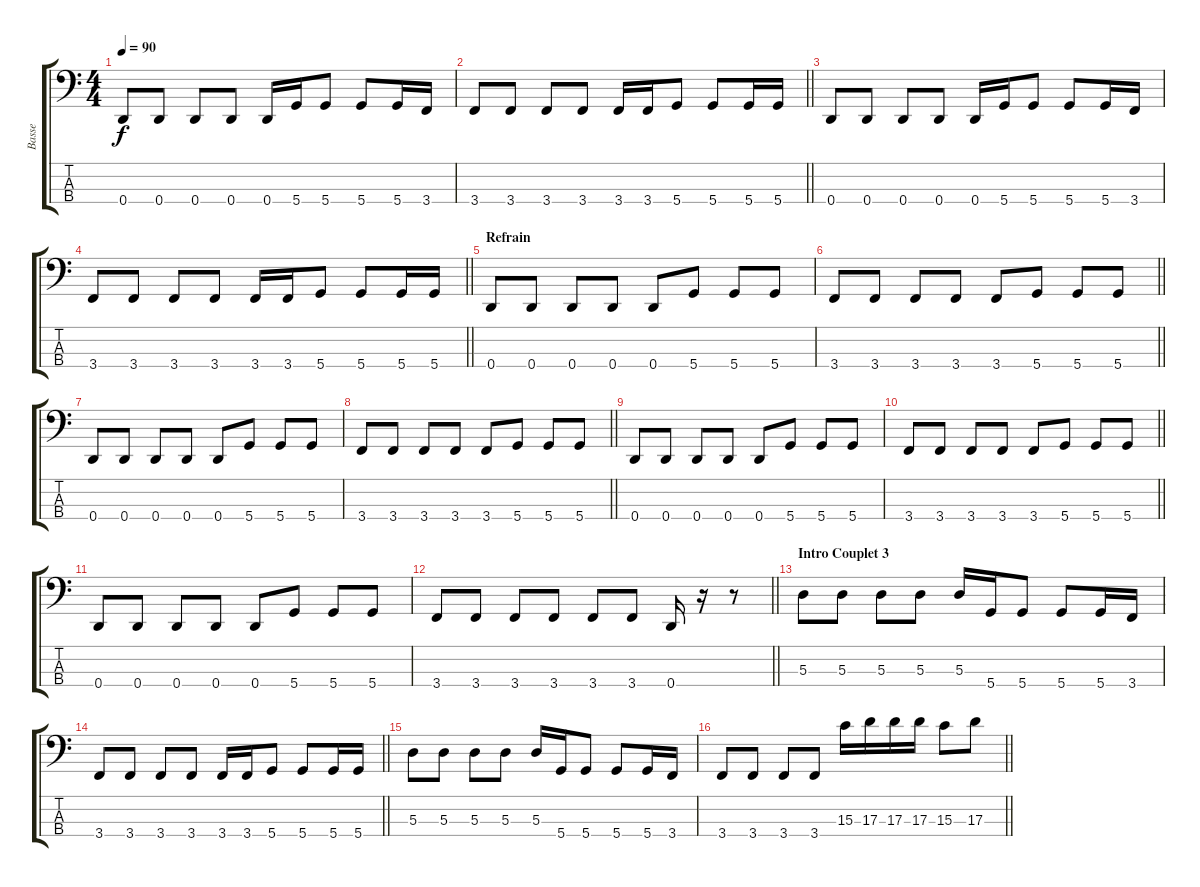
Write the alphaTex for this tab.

\track ("Basse" "Basse") {instrument acousticbass}
\staff {score tabs}
\tuning (G2 D2 A1 D1) {hide}
\ts (4 4)
\tempo 90
\clef f4
\ks c
0.4.8{dy f} 0.4.8 0.4.8 0.4.8 0.4.16 5.4.16 5.4.8 5.4.8 5.4.16 3.4.16 |
\barLineRight lightlight
3.4.8 3.4.8 3.4.8 3.4.8 3.4.16 3.4.16 5.4.8 5.4.8 5.4.16 5.4.16 |
0.4.8 0.4.8 0.4.8 0.4.8 0.4.16 5.4.16 5.4.8 5.4.8 5.4.16 3.4.16 |
\barLineRight lightlight
3.4.8 3.4.8 3.4.8 3.4.8 3.4.16 3.4.16 5.4.8 5.4.8 5.4.16 5.4.16 |
\section ("" "Refrain")
0.4.8 0.4.8 0.4.8 0.4.8 0.4.8 5.4.8 5.4.8 5.4.8 |
\barLineRight lightlight
3.4.8 3.4.8 3.4.8 3.4.8 3.4.8 5.4.8 5.4.8 5.4.8 |
0.4.8 0.4.8 0.4.8 0.4.8 0.4.8 5.4.8 5.4.8 5.4.8 |
\barLineRight lightlight
3.4.8 3.4.8 3.4.8 3.4.8 3.4.8 5.4.8 5.4.8 5.4.8 |
0.4.8 0.4.8 0.4.8 0.4.8 0.4.8 5.4.8 5.4.8 5.4.8 |
\barLineRight lightlight
3.4.8 3.4.8 3.4.8 3.4.8 3.4.8 5.4.8 5.4.8 5.4.8 |
0.4.8 0.4.8 0.4.8 0.4.8 0.4.8 5.4.8 5.4.8 5.4.8 |
\barLineRight lightlight
3.4.8 3.4.8 3.4.8 3.4.8 3.4.8 3.4.8 0.4.16 r.16 r.8 |
\section ("" "Intro Couplet 3")
5.3.8 5.3.8 5.3.8 5.3.8 5.3.16 5.4.16 5.4.8 5.4.8 5.4.16 3.4.16 |
\barLineRight lightlight
3.4.8 3.4.8 3.4.8 3.4.8 3.4.16 3.4.16 5.4.8 5.4.8 5.4.16 5.4.16 |
5.3.8 5.3.8 5.3.8 5.3.8 5.3.16 5.4.16 5.4.8 5.4.8 5.4.16 3.4.16 |
\barLineRight lightlight
3.4.8 3.4.8 3.4.8 3.4.8 15.3.16 17.3.16 17.3.16 17.3.16 15.3.8 17.3.8
